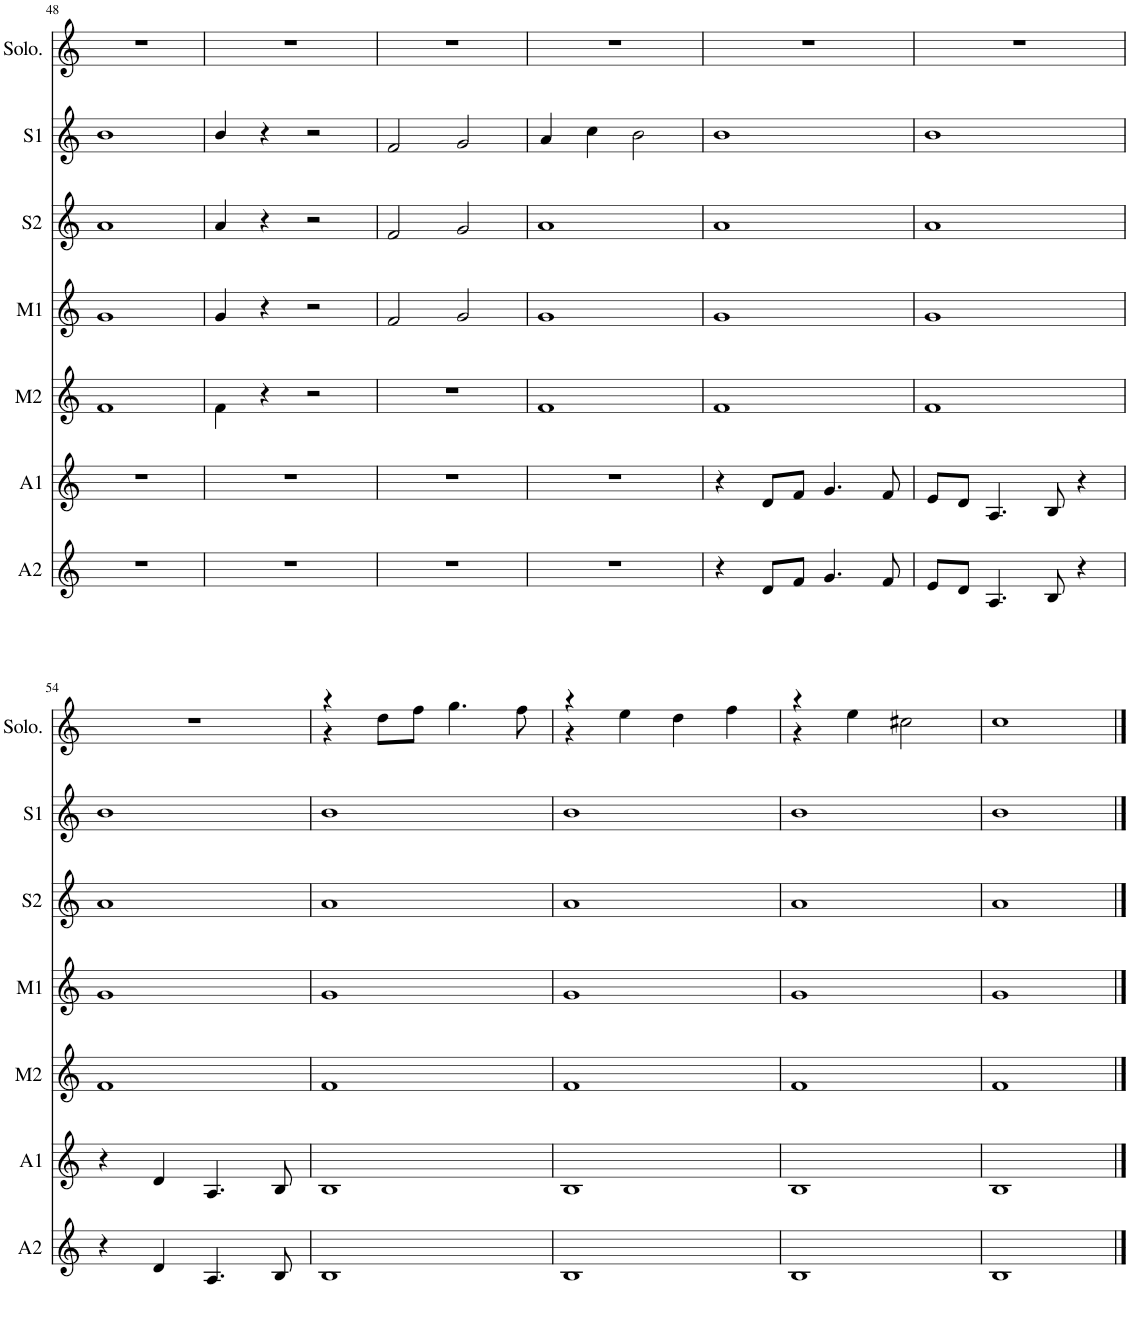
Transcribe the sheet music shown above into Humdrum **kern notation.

**kern	**kern	**kern	**kern	**kern	**kern	**kern
*part7	*part6	*part5	*part4	*part3	*part2	*part1
*staff7	*staff6	*staff5	*staff4	*staff3	*staff2	*staff1
*I"A2	*I"A1	*I"M2	*I"M1	*I"S2	*I"S1	*I"Solo
*I'A2	*I'A1	*I'M2	*I'M1	*I'S2	*I'S1	*I'Solo.
!!LO:PB:g=z
*clefG2	*clefG2	*clefG2	*clefG2	*clefG2	*clefG2	*clefG2
*k[]	*k[]	*k[]	*k[]	*k[]	*k[]	*k[]
*M4/4	*M4/4	*M4/4	*M4/4	*M4/4	*M4/4	*M4/4
=48	=48	=48	=48	=48	=48	=48
1r	1r	1f	1g	1a	1b	1r
=49	=49	=49	=49	=49	=49	=49
1r	1r	4f\	4g/	4a/	4b/	1r
.	.	4r	4r	4r	4r	.
.	.	2r	2r	2r	2r	.
=50	=50	=50	=50	=50	=50	=50
1r	1r	1r	2f/	2f/	2f/	1r
.	.	.	2g/	2g/	2g/	.
=51	=51	=51	=51	=51	=51	=51
1r	1r	1f	1g	1a	4a/	1r
.	.	.	.	.	4cc\	.
.	.	.	.	.	2b\	.
=52	=52	=52	=52	=52	=52	=52
4r	4r	1f	1g	1a	1b	1r
8d/L	8d/L	.	.	.	.	.
8f/J	8f/J	.	.	.	.	.
4.g/	4.g/	.	.	.	.	.
8f/	8f/	.	.	.	.	.
=53	=53	=53	=53	=53	=53	=53
8e/L	8e/L	1f	1g	1a	1b	1r
8d/J	8d/J	.	.	.	.	.
4.A/	4.A/	.	.	.	.	.
8B/	8B/	.	.	.	.	.
4r	4r	.	.	.	.	.
!!LO:LB:g=z
=54	=54	=54	=54	=54	=54	=54
4r	4r	1f	1g	1a	1b	1r
4d/	4d/	.	.	.	.	.
4.A/	4.A/	.	.	.	.	.
8B/	8B/	.	.	.	.	.
=55	=55	=55	=55	=55	=55	=55
*	*	*	*	*	*	*^
1B	1B	1f	1g	1a	1b	4r	4r
.	.	.	.	.	.	8dd\L	2.ryy
.	.	.	.	.	.	8ff\J	.
.	.	.	.	.	.	4.gg\	.
.	.	.	.	.	.	8ff\	.
=56	=56	=56	=56	=56	=56	=56	=56
1B	1B	1f	1g	1a	1b	4r	4r
.	.	.	.	.	.	4ee\	2.ryy
.	.	.	.	.	.	4dd\	.
.	.	.	.	.	.	4ff\	.
=57	=57	=57	=57	=57	=57	=57	=57
1B	1B	1f	1g	1a	1b	4r	4r
.	.	.	.	.	.	4ee\	2.ryy
.	.	.	.	.	.	2cc#X\	.
*	*	*	*	*	*	*v	*v
=58	=58	=58	=58	=58	=58	=58
1B	1B	1f	1g	1a	1b	1cc
==	==	==	==	==	==	==
*-	*-	*-	*-	*-	*-	*-
